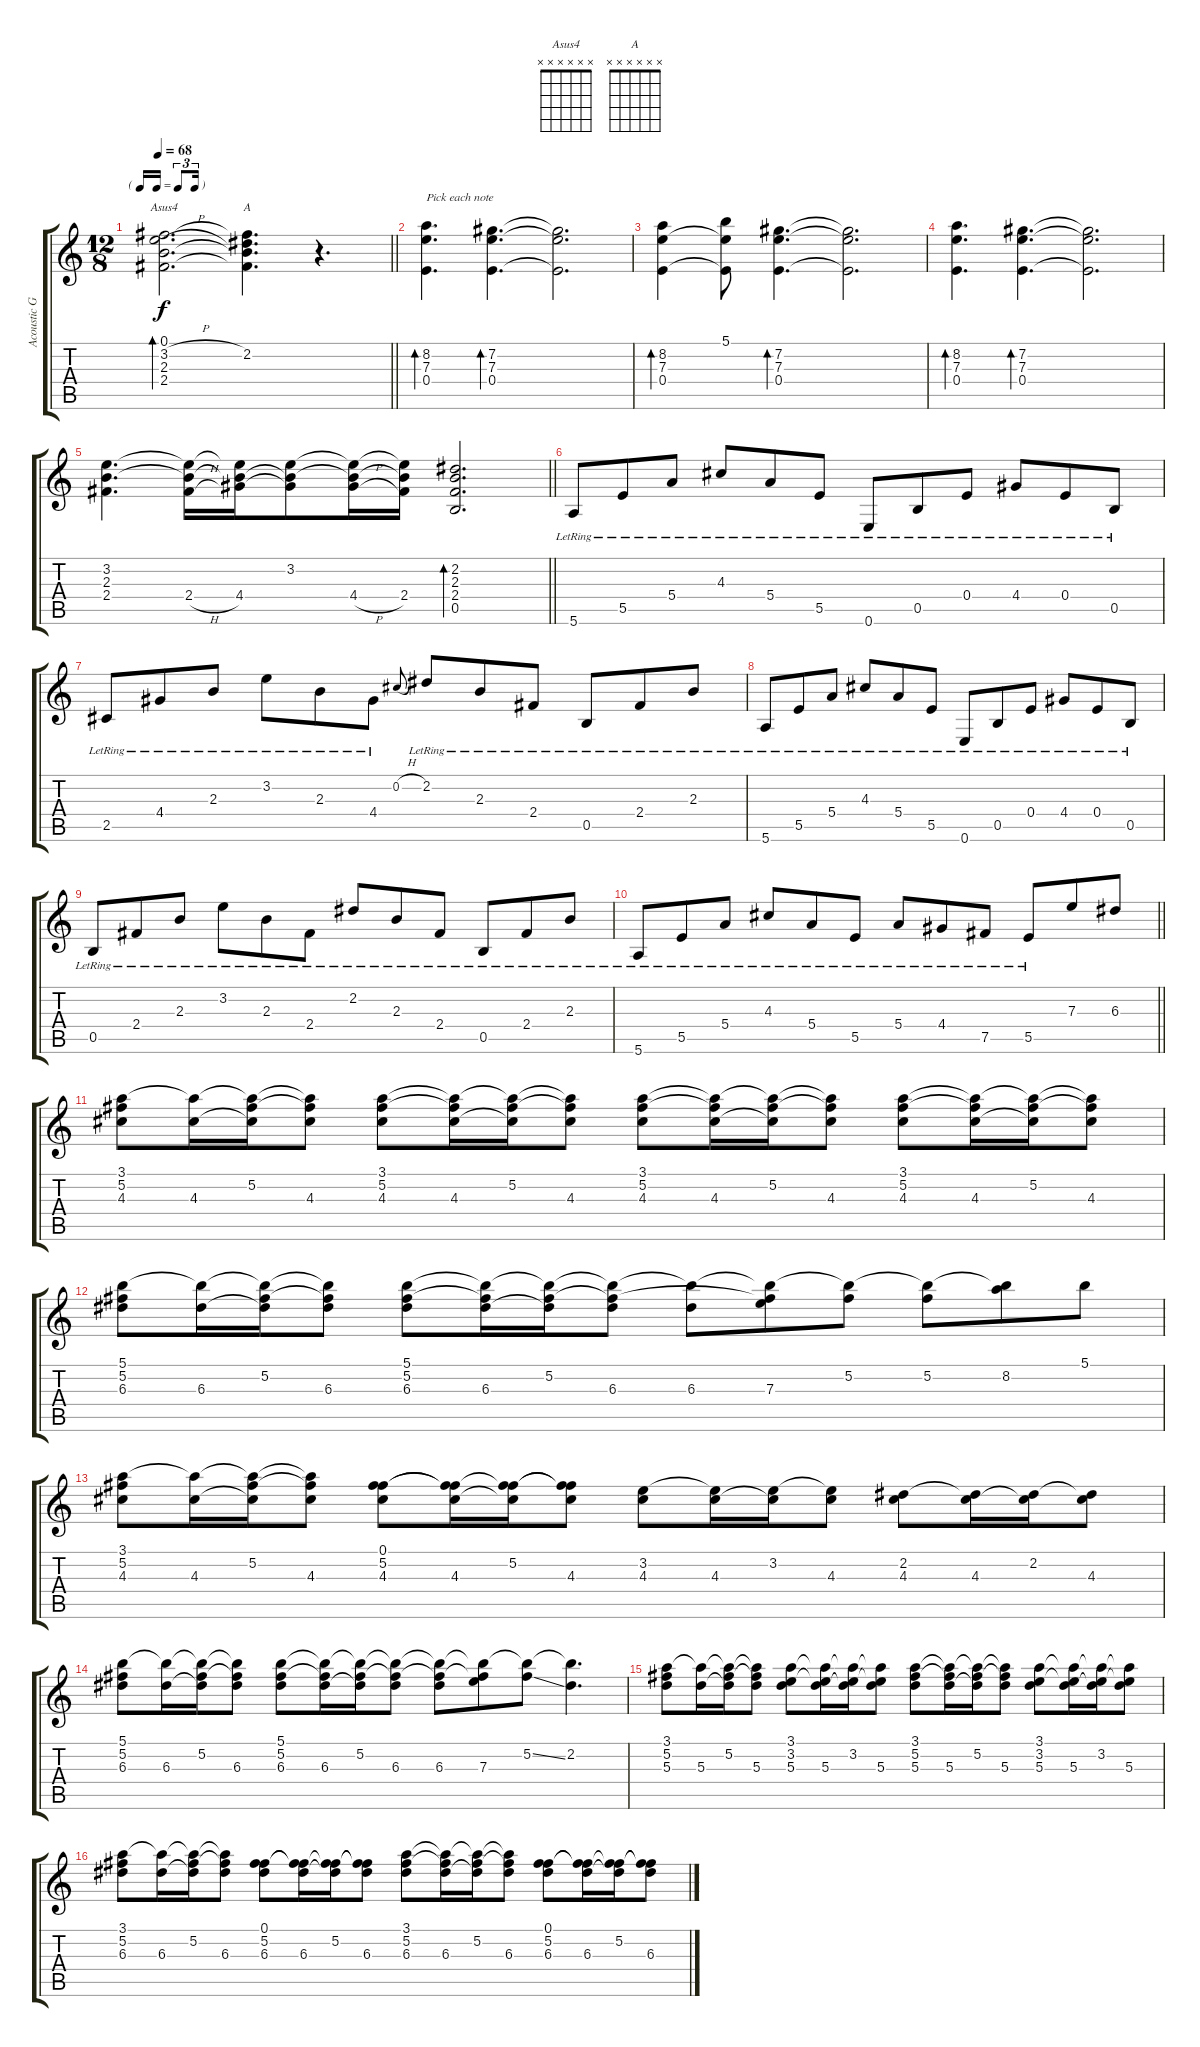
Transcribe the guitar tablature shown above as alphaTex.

\track ("Acoustic Guitar 3" "Acoustic G") {instrument acousticguitarsteel}
\staff {score tabs}
\tuning (Gb4 Db4 A3 E3 B2 E2) {hide}
\chord ("Asus4" x x x x x x)
\chord ("A" x x x x x x)
\ts (12 8)
\tf triplet16th
\tempo 68
\clef g2
\barLineRight lightlight
\ks c
(0.1 3.2{h} 2.3 2.4).2{d bd 120 ch "Asus4" dy f} (0.1{t} 2.2 2.3{t} 2.4{t}).4{d ch "A"} r.4{d} |
(8.2 7.3 0.4).4{d bd 240 txt "Pick each note"} (7.2 7.3 0.4).4{d bd 240} (7.2{t} 7.3{t} 0.4{t}).2{d} |
(8.2 7.3 0.4).4{bd 240} (5.1 7.3{t} 0.4{t}).8 (7.2 7.3 0.4).4{d bd 240} (7.2{t} 7.3{t} 0.4{t}).2{d} |
(8.2 7.3 0.4).4{d bd 240} (7.2 7.3 0.4).4{d bd 240} (7.2{t} 7.3{t} 0.4{t}).2{d} |
\barLineRight lightlight
(3.2 2.3 2.4).4{d} (3.2{t} 2.3{t} 2.4{h}).16 (3.2{t} 2.3{t} 4.4).16 (3.2 2.3{t} 4.4{t}).8 (3.2{t} 2.3{t} 4.4{h}).16 (3.2{t} 2.3{t} 2.4).16 (2.2 2.3 2.4 0.5).2{d bd 120} |
5.6{lr}.8 5.5{lr}.8 5.4{lr}.8 4.3{lr}.8 5.4{lr}.8 5.5{lr}.8 0.6{lr}.8 0.5{lr}.8 0.4{lr}.8 4.4{lr}.8 0.4{lr}.8 0.5{lr}.8 |
2.5{lr}.8 4.4{lr}.8 2.3{lr}.8 3.2{lr}.8 2.3{lr}.8 4.4{lr}.8 0.2{h}.8{gr onbeat} 2.2{lr}.8 2.3{lr}.8 2.4{lr}.8 0.5{lr}.8 2.4{lr}.8 2.3{lr}.8 |
5.6{lr}.8 5.5{lr}.8 5.4{lr}.8 4.3{lr}.8 5.4{lr}.8 5.5{lr}.8 0.6{lr}.8 0.5{lr}.8 0.4{lr}.8 4.4{lr}.8 0.4{lr}.8 0.5{lr}.8 |
0.5{lr}.8 2.4{lr}.8 2.3{lr}.8 3.2{lr}.8 2.3{lr}.8 2.4{lr}.8 2.2{lr}.8 2.3{lr}.8 2.4{lr}.8 0.5{lr}.8 2.4{lr}.8 2.3{lr}.8 |
\barLineRight lightlight
5.6{lr}.8 5.5{lr}.8 5.4{lr}.8 4.3{lr}.8 5.4{lr}.8 5.5{lr}.8 5.4{lr}.8 4.4{lr}.8 7.5{lr}.8 5.5{lr}.8 7.3.8 6.3.8 |
(3.1 5.2 4.3).8 (3.1{t} 4.3).16 (3.1{t} 5.2 4.3{t}).16 (3.1{t} 5.2{t} 4.3).8 (3.1 5.2 4.3).8 (3.1{t} 5.2{t} 4.3).16 (3.1{t} 5.2 4.3{t}).16 (3.1{t} 5.2{t} 4.3).8 (3.1 5.2 4.3).8 (3.1{t} 5.2{t} 4.3).16 (3.1{t} 5.2 4.3{t}).16 (3.1{t} 5.2{t} 4.3).8 (3.1 5.2 4.3).8 (3.1{t} 5.2{t} 4.3).16 (3.1{t} 5.2 4.3{t}).16 (3.1{t} 5.2{t} 4.3).8 |
(5.1 5.2 6.3).8 (5.1{t} 6.3).16 (5.1{t} 5.2 6.3{t}).16 (5.1{t} 5.2{t} 6.3).8 (5.1 5.2 6.3).8 (5.1{t} 5.2{t} 6.3).16 (5.1{t} 5.2 6.3{t}).16 (5.1{t} 5.2{t} 6.3).8 (5.1{t} 6.3).8 (5.1{t} 5.2{t} 7.3).8 (5.1{t} 5.2).8 (5.1{t} 5.2).8 (5.1{t} 8.2).8 5.1.8 |
(3.1 5.2 4.3).8 (3.1{t} 4.3).16 (3.1{t} 5.2 4.3{t}).16 (3.1{t} 5.2{t} 4.3).8 (0.1 5.2 4.3).8 (0.1{t} 5.2{t} 4.3).16 (0.1{t} 5.2 4.3{t}).16 (0.1{t} 5.2{t} 4.3).8 (3.2 4.3).8 (3.2{t} 4.3).16 (3.2 4.3{t}).16 (3.2{t} 4.3).8 (2.2 4.3).8 (2.2{t} 4.3).16 (2.2 4.3{t}).16 (2.2{t} 4.3).8 |
(5.1 5.2 6.3).8 (5.1{t} 6.3).16 (5.1{t} 5.2 6.3{t}).16 (5.1{t} 5.2{t} 6.3).8 (5.1 5.2 6.3).8 (5.1{t} 5.2{t} 6.3).16 (5.1{t} 5.2 6.3{t}).16 (5.1{t} 5.2{t} 6.3).8 (5.1{t} 5.2{t} 6.3).8 (5.1{t} 5.2{t} 7.3).8 (5.1{t} 5.2{ss}).8 (5.1{t} 2.2).4{d} |
(3.1 5.2 5.3).8 (3.1{t} 5.3).16 (3.1{t} 5.2 5.3{t}).16 (3.1{t} 5.2{t} 5.3).8 (3.1 3.2 5.3).8 (3.1{t} 3.2{t} 5.3).16 (3.1{t} 3.2 5.3{t}).16 (3.1{t} 3.2{t} 5.3).8 (3.1 5.2 5.3).8 (3.1{t} 5.2{t} 5.3).16 (3.1{t} 5.2 5.3{t}).16 (3.1{t} 5.2{t} 5.3).8 (3.1 3.2 5.3).8 (3.1{t} 3.2{t} 5.3).16 (3.1{t} 3.2 5.3{t}).16 (3.1{t} 3.2{t} 5.3).8 |
(3.1 5.2 6.3).8 (3.1{t} 6.3).16 (3.1{t} 5.2 6.3{t}).16 (3.1{t} 5.2{t} 6.3).8 (0.1 5.2 6.3).8 (0.1{t} 5.2{t} 6.3).16 (0.1{t} 5.2 6.3{t}).16 (0.1{t} 5.2{t} 6.3).8 (3.1 5.2 6.3).8 (3.1{t} 5.2{t} 6.3).16 (3.1{t} 5.2 6.3{t}).16 (3.1{t} 5.2{t} 6.3).8 (0.1 5.2 6.3).8 (0.1{t} 5.2{t} 6.3).16 (0.1{t} 5.2 6.3{t}).16 (0.1{t} 5.2{t} 6.3).8
